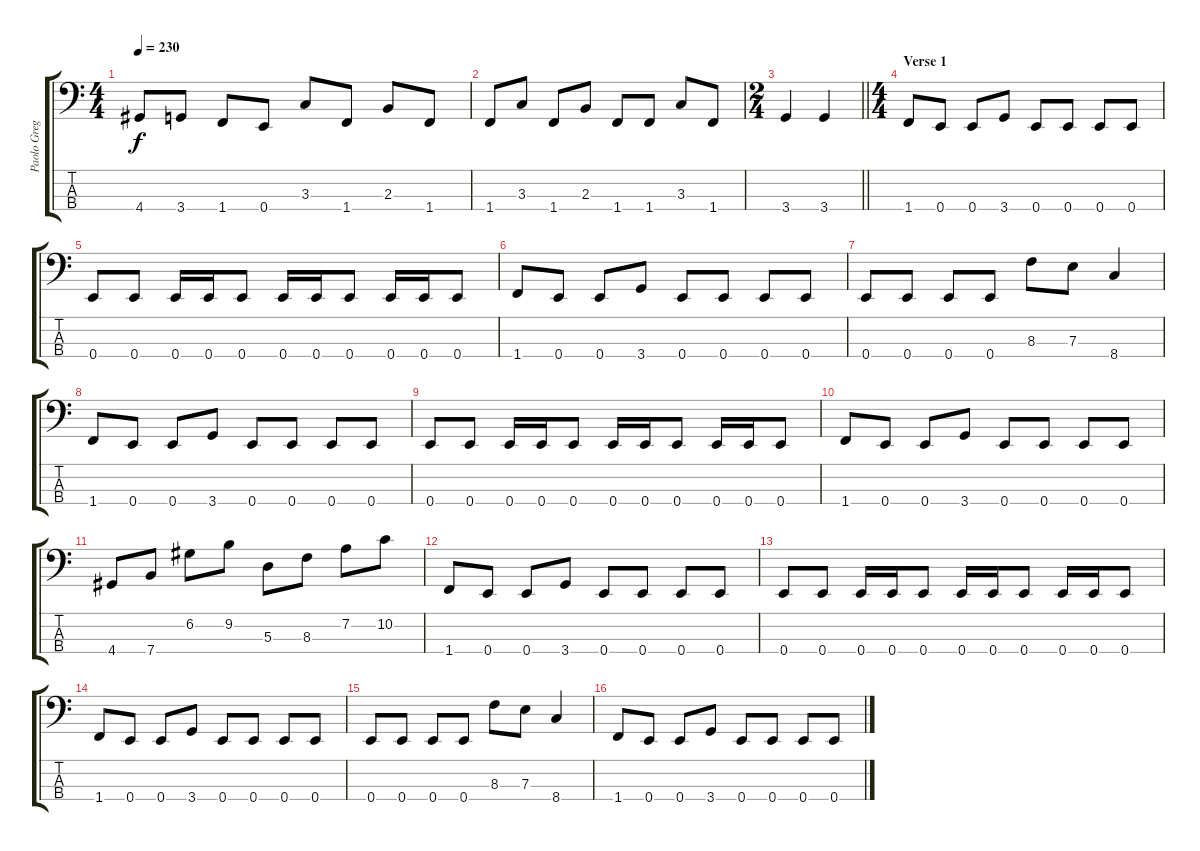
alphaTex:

\track ("Paolo Gregoletto" "Paolo Greg") {instrument electricbassfinger}
\staff {score tabs}
\tuning (G2 D2 A1 E1) {hide}
\ts (4 4)
\tempo 230
\clef f4
\ks c
4.4.8{dy f} 3.4.8 1.4.8 0.4.8 3.3.8 1.4.8 2.3.8 1.4.8 |
1.4.8 3.3.8 1.4.8 2.3.8 1.4.8 1.4.8 3.3.8 1.4.8 |
\ts (2 4)
\barLineRight lightlight
3.4.4 3.4.4 |
\ts (4 4)
\section ("" "Verse 1")
1.4.8 0.4.8 0.4.8 3.4.8 0.4.8 0.4.8 0.4.8 0.4.8 |
0.4.8 0.4.8 0.4.16 0.4.16 0.4.8 0.4.16 0.4.16 0.4.8 0.4.16 0.4.16 0.4.8 |
1.4.8 0.4.8 0.4.8 3.4.8 0.4.8 0.4.8 0.4.8 0.4.8 |
0.4.8 0.4.8 0.4.8 0.4.8 8.3.8 7.3.8 8.4.4 |
1.4.8 0.4.8 0.4.8 3.4.8 0.4.8 0.4.8 0.4.8 0.4.8 |
0.4.8 0.4.8 0.4.16 0.4.16 0.4.8 0.4.16 0.4.16 0.4.8 0.4.16 0.4.16 0.4.8 |
1.4.8 0.4.8 0.4.8 3.4.8 0.4.8 0.4.8 0.4.8 0.4.8 |
4.4.8 7.4.8 6.2.8 9.2.8 5.3.8 8.3.8 7.2.8 10.2.8 |
1.4.8 0.4.8 0.4.8 3.4.8 0.4.8 0.4.8 0.4.8 0.4.8 |
0.4.8 0.4.8 0.4.16 0.4.16 0.4.8 0.4.16 0.4.16 0.4.8 0.4.16 0.4.16 0.4.8 |
1.4.8 0.4.8 0.4.8 3.4.8 0.4.8 0.4.8 0.4.8 0.4.8 |
0.4.8 0.4.8 0.4.8 0.4.8 8.3.8 7.3.8 8.4.4 |
1.4.8 0.4.8 0.4.8 3.4.8 0.4.8 0.4.8 0.4.8 0.4.8
